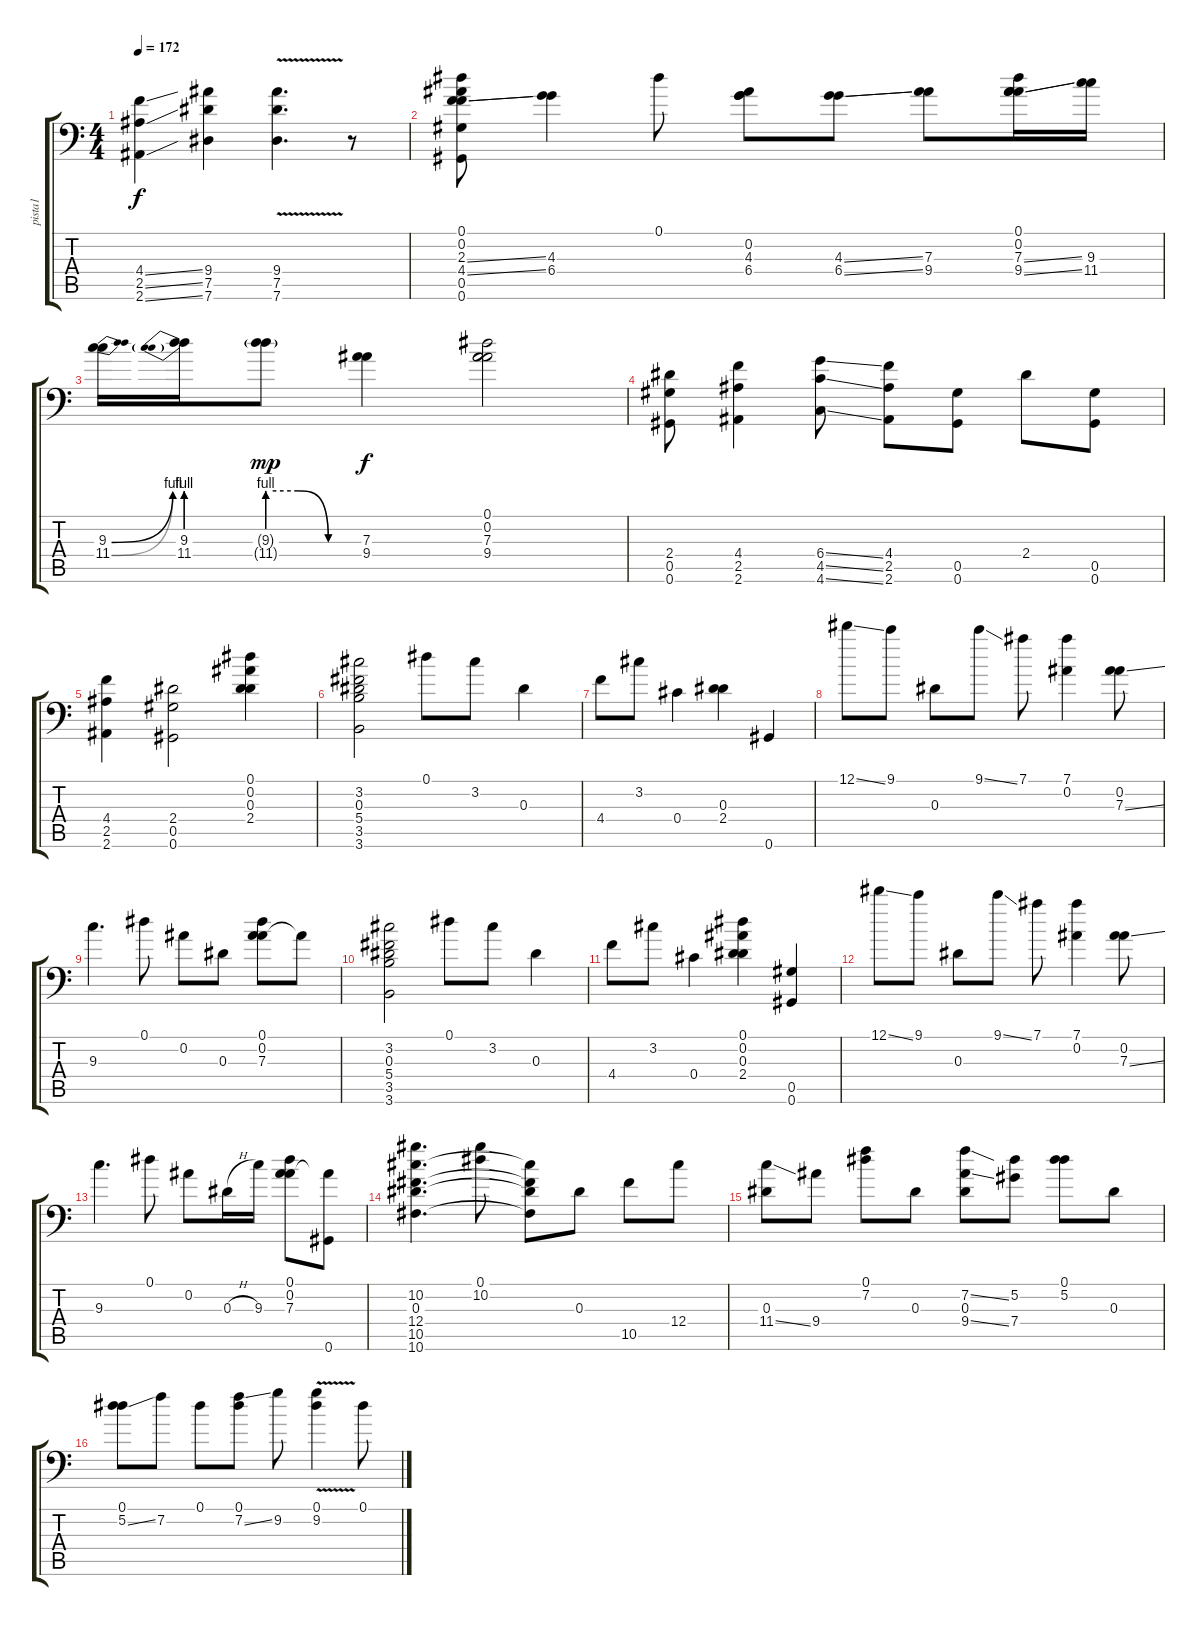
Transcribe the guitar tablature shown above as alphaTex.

\track ("pista1" "pista1") {instrument electricguitarclean}
\staff {score tabs}
\tuning (Eb4 Bb3 Eb3 Db3 Ab2 Ab1) {hide}
\ts (4 4)
\tempo 172
\clef f4
\ks c
(4.4{ss} 2.5{ss} 2.6{ss}).4{dy f} (9.4 7.5 7.6).4 (9.4{v} 7.5{v} 7.6{v}).4{d} r.8 |
(0.1 0.2 2.3{ss} 4.4{ss} 0.5 0.6).8 (4.3 6.4).4 0.1.8 (0.2 4.3 6.4).8 (4.3{ss} 6.4{ss}).8 (7.3 9.4).8 (0.1 0.2 7.3{ss} 9.4{ss}).16 (9.3 11.4).16 |
(9.3{be (bend 0 0 60 4)} 11.4{be (bend 0 0 60 4)}).16 (9.3{be (prebend 0 4 60 4)} 11.4{be (prebend 0 4 60 4)}).16 (9.3{be (custom 0 4 20 4 40 0 60 0) g} 11.4{be (custom 0 4 20 4 40 0 60 0) g}).8{dy mp} (7.3 9.4).4{dy f} (0.1 0.2 7.3 9.4).2 |
(2.4 0.5 0.6).8 (4.4 2.5 2.6).4 (6.4{ss} 4.5{ss} 4.6{ss}).8 (4.4 2.5 2.6).8 (0.5 0.6).8 2.4.8 (0.5 0.6).8 |
(4.4 2.5 2.6).4 (2.4 0.5 0.6).2 (0.1 0.2 0.3 2.4).4 |
(3.2 0.3 5.4 3.5 3.6).2 0.1.8 3.2.8 0.3.4 |
4.4.8 3.2.8 0.4.4 (0.3 2.4).4 0.6.4 |
12.1{ss}.8 9.1.8 0.3.8 9.1{ss}.8 7.1.8 (7.1 0.2).4 (0.2 7.3{ss}).8 |
9.3.4{d} 0.1.8 0.2.8 0.3.8 (0.1 0.2 7.3).8 7.3{t}.8 |
(3.2 0.3 5.4 3.5 3.6).2 0.1.8 3.2.8 0.3.4 |
4.4.8 3.2.8 0.4.4 (0.1 0.2 0.3 2.4).4 (0.5 0.6).4 |
12.1{ss}.8 9.1.8 0.3.8 9.1{ss}.8 7.1.8 (7.1 0.2).4 (0.2 7.3{ss}).8 |
9.3.4{d} 0.1.8 0.2.8 0.3{h}.16 9.3.16 (0.1 0.2 7.3).8 (7.3{t} 0.6).8 |
(10.2 0.3 12.4 10.5 10.6).4{d} (0.1 10.2).8 (0.3{t} 12.4{t} 10.5{t} 10.6{t}).8 0.3.8 10.5.8 12.4.8 |
(0.3 11.4{ss}).8 9.4.8 (0.1 7.2).8 0.3.8 (7.2{ss} 0.3 9.4{ss}).8 (5.2 7.4).8 (0.1 5.2).8 0.3.8 |
(0.1 5.2{ss}).8 7.2.8 0.1.8 (0.1 7.2{ss}).8 9.2.8 (0.1{v} 9.2{v}).4 0.1.8
